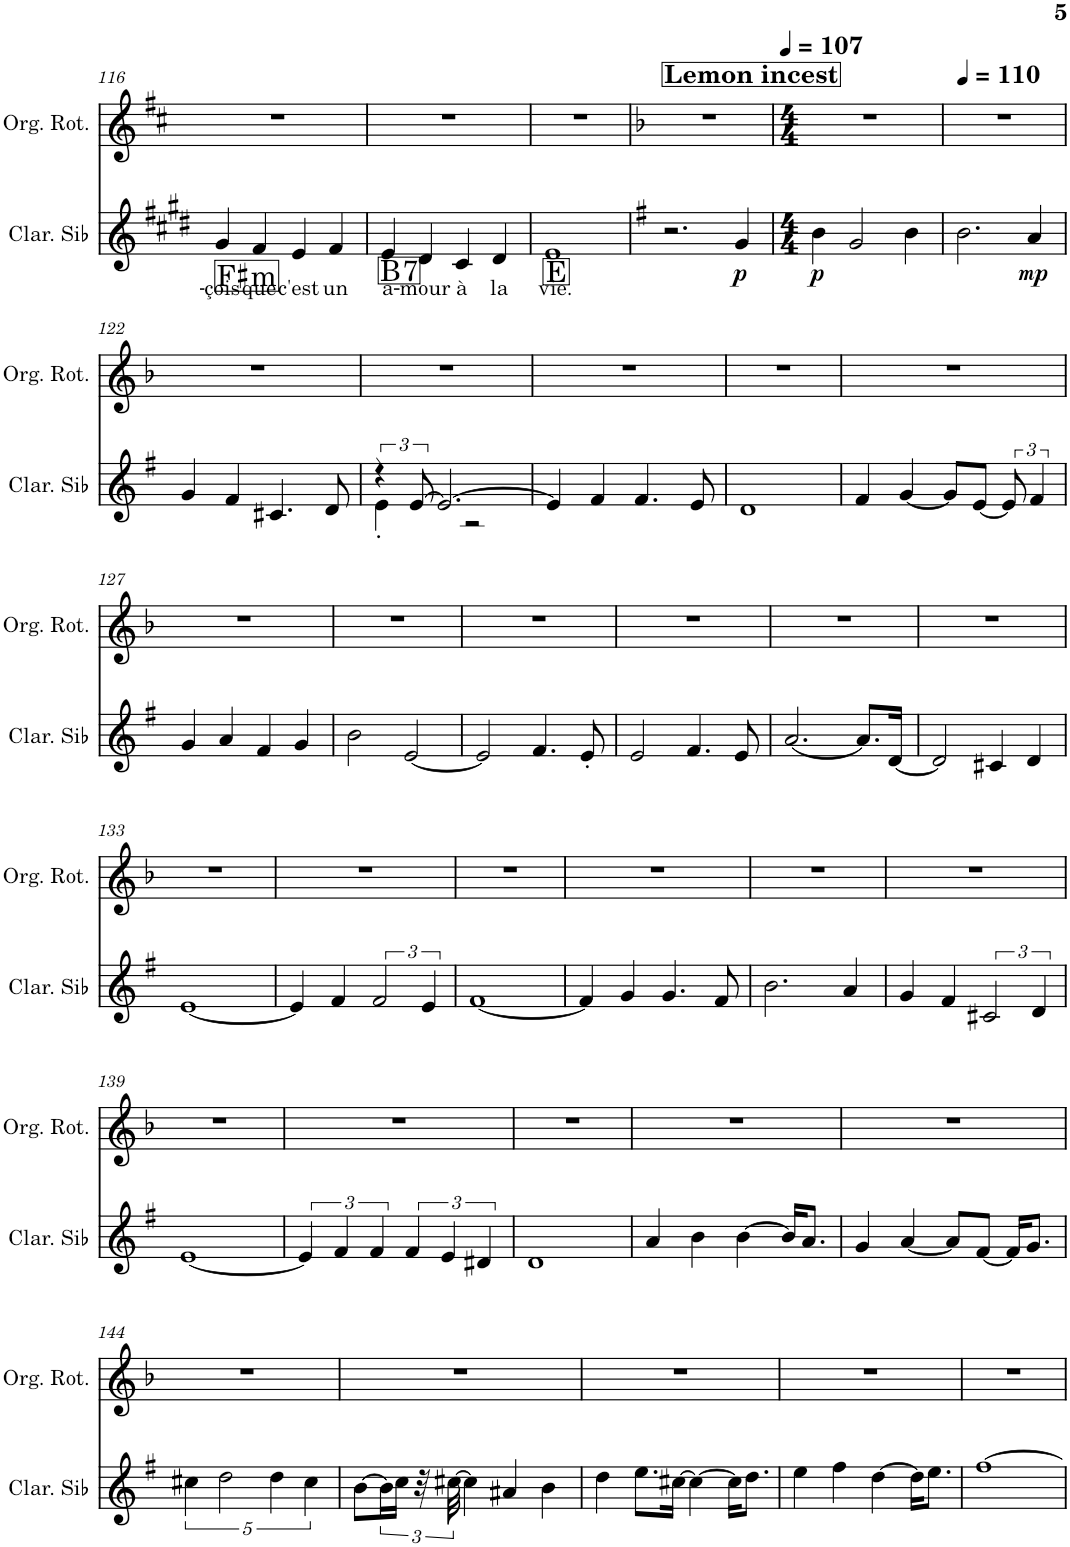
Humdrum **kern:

**kern	**kern	**kern	**kern	**kern	**text	**harte	**kern	**text	**dynam	**harte	**kern
*part6	*part5	*part4	*part3	*part3	*part3	*part3	*part2	*part2	*part2	*part2	*part1
*staff7	*staff6	*staff5	*staff4	*staff3	*staff3	*	*staff2	*staff2	*staff2	*	*staff1
*I"Basse électrique	*I"Guitare électrique	*I"Guitare acoustique	*I"Piano	*	*	*	*I"Clarinette en Sib	*	*	*	*I"Orgue rotatif, Rock Organ
*I'B. él.	*I'Guit. El.	*I'Guit.	*I'Pia.	*	*	*	*I'Clar. Sib	*	*	*	*I'Org. Rot.
!!LO:PB:g=z
*clefF4	*clefGv2	*clefGv2	*clefF4	*clefG2	*	*	*clefG2	*	*	*	*clefG2
*Trd7c12	*	*	*	*	*	*	*Trd1c2	*	*	*	*
*k[f#c#]	*k[f#c#]	*k[f#c#]	*k[f#c#]	*k[f#c#]	*	*	*k[f#c#g#d#]	*	*	*	*k[f#c#]
*M4/4	*M4/4	*M4/4	*M4/4	*M4/4	*	*	*M4/4	*	*	*	*M4/4
=116	=116	=116	=116	=116	=116	=116	=116	=116	=116	=116	=116
!	!	!	!	!	!	!LO:H:n=1:kt=m	!	!LO:LY:b	!	!	!
!	!	!	!	!	!	!LO:H:n=2:kt=m	!	!	!	!LO:H:kt=m	!
4E	4e	4E 4G 4B 4e	1E 1G 1B 1e	4ff#	-çois	E:min E:min	4g#/	-çois	.	F#:min	1r
!	!	!	!	!	!	!	!	!LO:LY:b	!	!	!
8E\L	4B	8E/ 8G/ 8B/ 8e/L	.	4ee	que	.	4f#/	que	.	.	.
8E\J	.	8E/ 8G/ 8B/ 8e/J	.	.	.	.	.	.	.	.	.
!	!	!	!	!	!	!	!	!LO:LY:b	!	!	!
4E	4G	8E/ 8G/ 8B/ 8e/L	.	4dd	c'est	.	4e/	c'est	.	.	.
.	.	8E/ 8G/ 8B/ 8e/J	.	.	.	.	.	.	.	.	.
!	!	!	!	!	!	!	!	!LO:LY:b	!	!	!
8r	4E	8E/ 8G/ 8B/ 8e/L	.	4ee	un	.	4f#/	un	.	.	.
8E	.	8E/ 8G/ 8B/ 8e/J	.	.	.	.	.	.	.	.	.
=117	=117	=117	=117	=117	=117	=117	=117	=117	=117	=117	=117
!	!	!	!	!	!	!LO:H:n=1:kt=7	!	!LO:LY:b	!	!	!
!	!	!	!	!	!	!LO:H:n=2:kt=7	!	!	!	!LO:H:kt=7	!
4A	4A	4A 4c# 4e 4g	1AA 1C# 1E 1G	4dd	a-	A:7 A:7	4e/	a-	.	B:7	1r
!	!	!	!	!	!	!	!	!LO:LY:b	!	!	!
8A\L	4e	8A\ 8c#\ 8e\ 8g\L	.	4cc#	-mour	.	4d#/	-mour	.	.	.
8A\J	.	8A\ 8c#\ 8e\ 8g\J	.	.	.	.	.	.	.	.	.
!	!	!	!	!	!	!	!	!LO:LY:b	!	!	!
4A	4c#	8A\ 8c#\ 8e\ 8g\L	.	4b	à	.	4c#/	à	.	.	.
.	.	8A\ 8c#\ 8e\ 8g\J	.	.	.	.	.	.	.	.	.
!	!	!	!	!	!	!	!	!LO:LY:b	!	!	!
8r	4G	8A\ 8c#\ 8e\ 8g\L	.	4cc#	la	.	4d#/	la	.	.	.
8A	.	8A\ 8c#\ 8e\ 8g\J	.	.	.	.	.	.	.	.	.
=118	=118	=118	=118	=118	=118	=118	=118	=118	=118	=118	=118
!	!	!	!	!	!	!	!	!LO:LY:b	!	!	!
4D	4D	4D 4F# 4A 4d	1D 1F# 1A 1d	1dd	vie.	D:maj D:maj	1e	vie.	.	E:maj	1r
8D\L	4F#	8D/ 8F#/ 8A/ 8d/L	.	.	.	.	.	.	.	.	.
8D\J	.	8D/ 8F#/ 8A/ 8d/J	.	.	.	.	.	.	.	.	.
4D	4A	8D/ 8F#/ 8A/ 8d/L	.	.	.	.	.	.	.	.	.
.	.	8D/ 8F#/ 8A/ 8d/J	.	.	.	.	.	.	.	.	.
8r	8F#/L	8D/ 8F#/ 8A/ 8d/L	.	.	.	.	.	.	.	.	.
8D	8A/J	8D/ 8F#/ 8A/ 8d/J	.	.	.	.	.	.	.	.	.
=119	=119	=119	=119	=119	=119	=119	=119	=119	=119	=119	=119
*k[b-]	*k[b-]	*k[b-]	*k[b-]	*k[b-]	*	*	*k[f#]	*	*	*	*k[b-]
2.D	2.D: 2.F#X: 2.A: 2.d:	1D 1F#X 1A	1D 1F#X 1A	1r	.	.	2.r	.	.	.	1r
!	!	!	!	!	!	!	!	!	!LO:DY:b	!	!
8r	4r	.	.	.	.	.	4g/	.	p	.	.
8r	.	.	.	.	.	.	.	.	.	.	.
=120	=120	=120	=120	=120	=120	=120	=120	=120	=120	=120	=120
*M4/4	*M4/4	*M4/4	*M4/4	*M4/4	*	*	*M4/4	*	*	*	*M4/4
!	!	!	!	!	!	!	!	!	!LO:DY:b	!	!
1r	1r	1r	1r	1r	.	.	4b\	.	p	.	1r
.	.	.	.	.	.	.	2g/	.	.	.	.
.	.	.	.	.	.	.	4b\	.	.	.	.
=121	=121	=121	=121	=121	=121	=121	=121	=121	=121	=121	=121
1r	1r	1r	4.GGG	4d' 4f' 4g' 4bn'	.	.	2.b\	.	.	.	1r
.	.	.	.	4d' 4f' 4g' 4b'	.	.	.	.	.	.	.
.	.	.	8BBBn	.	.	.	.	.	.	.	.
.	.	.	4DD	4d' 4f' 4g' 4b'	.	.	.	.	.	.	.
!	!	!	!	!	!	!	!	!	!LO:DY:b	!	!
.	.	.	8BBB/L	4d' 4f' 4g' 4b'	.	.	4a/	.	mp	.	.
.	.	.	8GGG/J	.	.	.	.	.	.	.	.
!!LO:LB:g=z
=122	=122	=122	=122	=122	=122	=122	=122	=122	=122	=122	=122
1r	1r	1r	4.CC	4c' 4e' 4g'	.	.	4g/	.	.	.	1r
.	.	.	.	4c' 4e' 4g'	.	.	4f#/	.	.	.	.
.	.	.	8GG	.	.	.	.	.	.	.	.
.	.	.	4EE	4c' 4e' 4g'	.	.	4.c#X/	.	.	.	.
.	.	.	8CC/L	4c' 4e' 4g'	.	.	.	.	.	.	.
.	.	.	8EE/J	.	.	.	8d/	.	.	.	.
=123	=123	=123	=123	=123	=123	=123	=123	=123	=123	=123	=123
*	*	*	*	*	*	*	*^	*	*	*	*
1r	1r	1r	4.GGG	4d' 4f' 4g' 4bn'	.	.	6r	4e'\	.	.	.	1r
.	.	.	.	.	.	.	[12e/	.	.	.	.	.
.	.	.	.	4d' 4f' 4g' 4b'	.	.	2.e/_	4ryy	.	.	.	.
.	.	.	8BBBn	.	.	.	.	.	.	.	.	.
.	.	.	4DD	4d' 4f' 4g' 4b'	.	.	.	2r	.	.	.	.
.	.	.	8BBB/L	4d' 4f' 4g' 4b'	.	.	.	.	.	.	.	.
.	.	.	8DD/J	.	.	.	.	.	.	.	.	.
*	*	*	*	*	*	*	*v	*v	*	*	*	*
=124	=124	=124	=124	=124	=124	=124	=124	=124	=124	=124	=124
1r	1r	1r	4.GGG	4d' 4f' 4g' 4bn'	.	.	4e/]	.	.	.	1r
.	.	.	.	4d' 4f' 4g' 4b'	.	.	4f#/	.	.	.	.
.	.	.	8FF	.	.	.	.	.	.	.	.
.	.	.	4DD	4d' 4f' 4g' 4b'	.	.	4.f#/	.	.	.	.
.	.	.	8BBBn/L	4d' 4f' 4g' 4b'	.	.	.	.	.	.	.
.	.	.	8GGG/J	.	.	.	8e/	.	.	.	.
=125	=125	=125	=125	=125	=125	=125	=125	=125	=125	=125	=125
1r	1r	1r	4.CC	4c' 4e' 4g'	.	.	1d	.	.	.	1r
.	.	.	.	4c' 4e' 4g'	.	.	.	.	.	.	.
.	.	.	8GG	.	.	.	.	.	.	.	.
.	.	.	4CC	4c' 4e' 4g'	.	.	.	.	.	.	.
.	.	.	8EE/L	4c' 4e' 4g'	.	.	.	.	.	.	.
.	.	.	8GG/J	.	.	.	.	.	.	.	.
=126	=126	=126	=126	=126	=126	=126	=126	=126	=126	=126	=126
1r	1r	1r	4BB-	4c' 4e' 4g' 4b-'	.	.	4f#/	.	.	.	1r
.	.	.	4GG	4c' 4e' 4g' 4b-'	.	.	[4g/	.	.	.	.
.	.	.	4EE	4c' 4e' 4g' 4b-'	.	.	8g/L]	.	.	.	.
.	.	.	.	.	.	.	[8e/J	.	.	.	.
.	.	.	4CC	4c' 4e' 4g' 4b-'	.	.	12e/]	.	.	.	.
.	.	.	.	.	.	.	6f#/	.	.	.	.
!!LO:LB:g=z
=127	=127	=127	=127	=127	=127	=127	=127	=127	=127	=127	=127
1r	1r	1r	4.FF	4c' 4f' 4a'	.	.	4g/	.	.	.	1r
.	.	.	.	4c' 4f' 4a'	.	.	4a/	.	.	.	.
.	.	.	8C	.	.	.	.	.	.	.	.
.	.	.	4FF	4c' 4f' 4a'	.	.	4f#/	.	.	.	.
.	.	.	8AA/L	4c' 4f' 4a'	.	.	4g/	.	.	.	.
.	.	.	8C/J	.	.	.	.	.	.	.	.
=128	=128	=128	=128	=128	=128	=128	=128	=128	=128	=128	=128
1r	1r	1r	4.DD	4d' 4f' 4a'	.	.	2b\	.	.	.	1r
.	.	.	.	4d' 4f' 4a'	.	.	.	.	.	.	.
.	.	.	8FF	.	.	.	.	.	.	.	.
.	.	.	4AA	4d' 4f' 4a'	.	.	[2e/	.	.	.	.
.	.	.	8FF/L	4d' 4f' 4a'	.	.	.	.	.	.	.
.	.	.	8DD/J	.	.	.	.	.	.	.	.
=129	=129	=129	=129	=129	=129	=129	=129	=129	=129	=129	=129
1r	1r	1r	4.GG	4d' 4g' 4bn'	.	.	2e/]	.	.	.	1r
.	.	.	.	4d' 4g' 4b'	.	.	.	.	.	.	.
.	.	.	8D	.	.	.	.	.	.	.	.
.	.	.	4BBn	4d' 4g' 4b'	.	.	4.f#/	.	.	.	.
.	.	.	4GG	4d' 4g' 4b'	.	.	.	.	.	.	.
.	.	.	.	.	.	.	8e'/	.	.	.	.
=130	=130	=130	=130	=130	=130	=130	=130	=130	=130	=130	=130
1r	1r	1r	4.FF#X	4d' 4f#X' 4a' 4cc'	.	.	2e/	.	.	.	1r
.	.	.	.	4d' 4f#' 4a' 4cc'	.	.	.	.	.	.	.
.	.	.	8DD	.	.	.	.	.	.	.	.
.	.	.	4AA	4d' 4f#' 4a' 4cc'	.	.	4.f#/	.	.	.	.
.	.	.	4FF#	4d' 4f#' 4a' 4cc'	.	.	.	.	.	.	.
.	.	.	.	.	.	.	8e/	.	.	.	.
=131	=131	=131	=131	=131	=131	=131	=131	=131	=131	=131	=131
1r	1r	1r	4.GG	4d' 4f' 4g' 4bn'	.	.	[2.a/	.	.	.	1r
.	.	.	.	4d' 4f' 4g' 4b'	.	.	.	.	.	.	.
.	.	.	8D	.	.	.	.	.	.	.	.
.	.	.	4GG	4d' 4f' 4g' 4b'	.	.	.	.	.	.	.
.	.	.	4BBn	4d' 4f' 4g' 4b'	.	.	8.a/L]	.	.	.	.
.	.	.	.	.	.	.	[16d/Jk	.	.	.	.
=132	=132	=132	=132	=132	=132	=132	=132	=132	=132	=132	=132
1r	1r	1r	4.CC	4c' 4e' 4g'	.	.	2d/]	.	.	.	1r
.	.	.	.	4c' 4e' 4g'	.	.	.	.	.	.	.
.	.	.	8EE	.	.	.	.	.	.	.	.
.	.	.	4GG	4c' 4e' 4g'	.	.	4c#X/	.	.	.	.
.	.	.	8EE/L	4c' 4e' 4g'	.	.	4d/	.	.	.	.
.	.	.	8GG/J	.	.	.	.	.	.	.	.
!!LO:LB:g=z
=133	=133	=133	=133	=133	=133	=133	=133	=133	=133	=133	=133
1r	1r	1r	4.GGG	4d' 4f' 4g' 4bn'	.	.	[1e	.	.	.	1r
.	.	.	.	4d' 4f' 4g' 4b'	.	.	.	.	.	.	.
.	.	.	8BBBn	.	.	.	.	.	.	.	.
.	.	.	4DD	4d' 4f' 4g' 4b'	.	.	.	.	.	.	.
.	.	.	8BBB/L	4d' 4f' 4g' 4b'	.	.	.	.	.	.	.
.	.	.	8DD/J	.	.	.	.	.	.	.	.
=134	=134	=134	=134	=134	=134	=134	=134	=134	=134	=134	=134
1r	1r	1r	4.GGG	4d' 4f' 4g' 4bn'	.	.	4e/]	.	.	.	1r
.	.	.	.	4d' 4f' 4g' 4b'	.	.	4f#/	.	.	.	.
.	.	.	8BBBn'	.	.	.	.	.	.	.	.
.	.	.	4FF	4d' 4f' 4g' 4b'	.	.	3f#/	.	.	.	.
.	.	.	8DD/L	4d' 4f' 4g' 4b'	.	.	.	.	.	.	.
.	.	.	.	.	.	.	6e/	.	.	.	.
.	.	.	8BBB/J	.	.	.	.	.	.	.	.
=135	=135	=135	=135	=135	=135	=135	=135	=135	=135	=135	=135
1r	1r	1r	4.CC	4c' 4e' 4g'	.	.	[1f#	.	.	.	1r
.	.	.	.	4c' 4e' 4g'	.	.	.	.	.	.	.
.	.	.	8EE	.	.	.	.	.	.	.	.
.	.	.	4GG	4c' 4e' 4g'	.	.	.	.	.	.	.
.	.	.	8EE/L	4c' 4e' 4g'	.	.	.	.	.	.	.
.	.	.	8GG/J	.	.	.	.	.	.	.	.
=136	=136	=136	=136	=136	=136	=136	=136	=136	=136	=136	=136
1r	1r	1r	4.CC	4c' 4e' 4g'	.	.	4f#/]	.	.	.	1r
.	.	.	.	4c' 4e' 4g'	.	.	4g/	.	.	.	.
.	.	.	8EE	.	.	.	.	.	.	.	.
.	.	.	4GG	4c' 4e' 4g'	.	.	4.g/	.	.	.	.
.	.	.	8EE/L	4c' 4e' 4g'	.	.	.	.	.	.	.
.	.	.	8GG/J	.	.	.	8f#/	.	.	.	.
=137	=137	=137	=137	=137	=137	=137	=137	=137	=137	=137	=137
1r	1r	1r	4.GGG	4d' 4f' 4g' 4bn'	.	.	2.b\	.	.	.	1r
.	.	.	.	4d' 4f' 4g' 4b'	.	.	.	.	.	.	.
.	.	.	8BBBn	.	.	.	.	.	.	.	.
.	.	.	4DD	4d' 4f' 4g' 4b'	.	.	.	.	.	.	.
.	.	.	8BBB/L	4d' 4f' 4g' 4b'	.	.	4a/	.	.	.	.
.	.	.	8GGG'/J	.	.	.	.	.	.	.	.
=138	=138	=138	=138	=138	=138	=138	=138	=138	=138	=138	=138
1r	1r	1r	4.CC	4c' 4e' 4g'	.	.	4g/	.	.	.	1r
.	.	.	.	4c' 4e' 4g'	.	.	4f#/	.	.	.	.
.	.	.	8GG	.	.	.	.	.	.	.	.
.	.	.	4CC	4c' 4e' 4g'	.	.	3c#X/	.	.	.	.
.	.	.	4EE	4c' 4e' 4g'	.	.	.	.	.	.	.
.	.	.	.	.	.	.	6d/	.	.	.	.
!!LO:LB:g=z
=139	=139	=139	=139	=139	=139	=139	=139	=139	=139	=139	=139
1r	1r	1r	4.GGG	4d' 4f' 4g' 4bn'	.	.	[1e	.	.	.	1r
.	.	.	.	4d' 4f' 4g' 4b'	.	.	.	.	.	.	.
.	.	.	8BBBn	.	.	.	.	.	.	.	.
.	.	.	4DD	4d' 4f' 4g' 4b'	.	.	.	.	.	.	.
.	.	.	8BBB/L	4d' 4f' 4g' 4b'	.	.	.	.	.	.	.
.	.	.	8DD/J	.	.	.	.	.	.	.	.
=140	=140	=140	=140	=140	=140	=140	=140	=140	=140	=140	=140
1r	1r	1r	4.GGG	4d' 4f' 4g' 4bn'	.	.	6e/]	.	.	.	1r
.	.	.	.	.	.	.	6f#/	.	.	.	.
.	.	.	.	4d' 4f' 4g' 4b'	.	.	.	.	.	.	.
.	.	.	.	.	.	.	6f#/	.	.	.	.
.	.	.	8BBBn	.	.	.	.	.	.	.	.
.	.	.	4DD	4d' 4f' 4g' 4b'	.	.	6f#/	.	.	.	.
.	.	.	.	.	.	.	6e/	.	.	.	.
.	.	.	8BBB/L	4d' 4f' 4g' 4b'	.	.	.	.	.	.	.
.	.	.	.	.	.	.	6d#X/	.	.	.	.
.	.	.	8GGG/J	.	.	.	.	.	.	.	.
=141	=141	=141	=141	=141	=141	=141	=141	=141	=141	=141	=141
1r	1r	1r	4.CC	4c' 4e' 4g'	.	.	1d	.	.	.	1r
.	.	.	.	4c' 4e' 4g'	.	.	.	.	.	.	.
.	.	.	8EE	.	.	.	.	.	.	.	.
.	.	.	4GG	4c' 4e' 4g'	.	.	.	.	.	.	.
.	.	.	8EE/L	4c' 4e' 4g'	.	.	.	.	.	.	.
.	.	.	8CC/J	.	.	.	.	.	.	.	.
=142	=142	=142	=142	=142	=142	=142	=142	=142	=142	=142	=142
1r	1r	1r	4BB-	4c' 4e' 4g' 4b-'	.	.	4a/	.	.	.	1r
.	.	.	4GG	4c' 4e' 4g' 4b-'	.	.	4b\	.	.	.	.
.	.	.	4EE	4c' 4e' 4g' 4b-'	.	.	[4b\	.	.	.	.
.	.	.	4CC	4c' 4e' 4g'	.	.	16b/KL]	.	.	.	.
.	.	.	.	.	.	.	8.a/J	.	.	.	.
=143	=143	=143	=143	=143	=143	=143	=143	=143	=143	=143	=143
1r	1r	1r	4.FF	4c' 4f' 4a'	.	.	4g/	.	.	.	1r
.	.	.	.	4c' 4f' 4a'	.	.	[4a/	.	.	.	.
.	.	.	8C	.	.	.	.	.	.	.	.
.	.	.	4FF	4c' 4f' 4a'	.	.	8a/L]	.	.	.	.
.	.	.	.	.	.	.	[8f#/J	.	.	.	.
.	.	.	8C/L	4c' 4f' 4a'	.	.	16f#/KL]	.	.	.	.
.	.	.	.	.	.	.	8.g/J	.	.	.	.
.	.	.	8FF'/J	.	.	.	.	.	.	.	.
!!LO:LB:g=z
=144	=144	=144	=144	=144	=144	=144	=144	=144	=144	=144	=144
1r	1r	1r	4.EE	4e' 4g#X' 4bn' 4dd'	.	.	5cc#X\	.	.	.	1r
.	.	.	.	.	.	.	5%2dd\	.	.	.	.
.	.	.	.	4e' 4g#' 4b' 4dd'	.	.	.	.	.	.	.
.	.	.	8GG#X	.	.	.	.	.	.	.	.
.	.	.	4BBn	4e' 4g#' 4b' 4dd'	.	.	.	.	.	.	.
.	.	.	.	.	.	.	5dd\	.	.	.	.
.	.	.	8GG#/L	4e' 4g#' 4b' 4dd'	.	.	.	.	.	.	.
.	.	.	.	.	.	.	5cc#\	.	.	.	.
.	.	.	8EE/J	.	.	.	.	.	.	.	.
=145	=145	=145	=145	=145	=145	=145	=145	=145	=145	=145	=145
1r	1r	1r	4AA	4e' 4a' 4cc'	.	.	[8b\L	.	.	.	1r
.	.	.	.	.	.	.	24b\L]	.	.	.	.
.	.	.	.	.	.	.	24cc\JJ	.	.	.	.
.	.	.	.	.	.	.	48r	.	.	.	.
.	.	.	.	.	.	.	[48cc#X\	.	.	.	.
.	.	.	4EE	4e' 4a' 4cc'	.	.	4cc#\]	.	.	.	.
.	.	.	4CC	4e' 4a' 4cc'	.	.	4a#X/	.	.	.	.
.	.	.	4EE	4e' 4a' 4cc'	.	.	4b\	.	.	.	.
=146	=146	=146	=146	=146	=146	=146	=146	=146	=146	=146	=146
1r	1r	1r	4.AAA	4e' 4a' 4cc'	.	.	4dd\	.	.	.	1r
.	.	.	.	4e' 4a' 4cc'	.	.	8.ee\L	.	.	.	.
.	.	.	8CC	.	.	.	.	.	.	.	.
.	.	.	.	.	.	.	[16cc#X\Jk	.	.	.	.
.	.	.	4EE	4e' 4a' 4cc'	.	.	4cc#\_	.	.	.	.
.	.	.	8CC/L	4e' 4a' 4cc'	.	.	16cc#\KL]	.	.	.	.
.	.	.	.	.	.	.	8.dd\J	.	.	.	.
.	.	.	8AAA/J	.	.	.	.	.	.	.	.
=147	=147	=147	=147	=147	=147	=147	=147	=147	=147	=147	=147
1r	1r	1r	4.FF	4f' 4g#X' 4cc'	.	.	4ee\	.	.	.	1r
.	.	.	.	4f' 4g#' 4cc'	.	.	4ff#\	.	.	.	.
.	.	.	8GG#X	.	.	.	.	.	.	.	.
.	.	.	4FF	4f' 4g#' 4cc'	.	.	[4dd\	.	.	.	.
.	.	.	8CC/L	4f' 4g#' 4cc'	.	.	16dd\KL]	.	.	.	.
.	.	.	.	.	.	.	8.ee\J	.	.	.	.
.	.	.	8FF/J	.	.	.	.	.	.	.	.
=148	=148	=148	=148	=148	=148	=148	=148	=148	=148	=148	=148
1r	1r	1r	4.CC	4c' 4e' 4g'	.	.	[1ff#	.	.	.	1r
.	.	.	.	4c' 4e' 4g'	.	.	.	.	.	.	.
.	.	.	8EE	.	.	.	.	.	.	.	.
.	.	.	4GG	4c' 4e' 4g'	.	.	.	.	.	.	.
.	.	.	8EE/L	4c' 4e' 4g'	.	.	.	.	.	.	.
.	.	.	8GG/J	.	.	.	.	.	.	.	.
=	=	=	=	=	=	=	=	=	=	=	=
*-	*-	*-	*-	*-	*-	*-	*-	*-	*-	*-	*-
